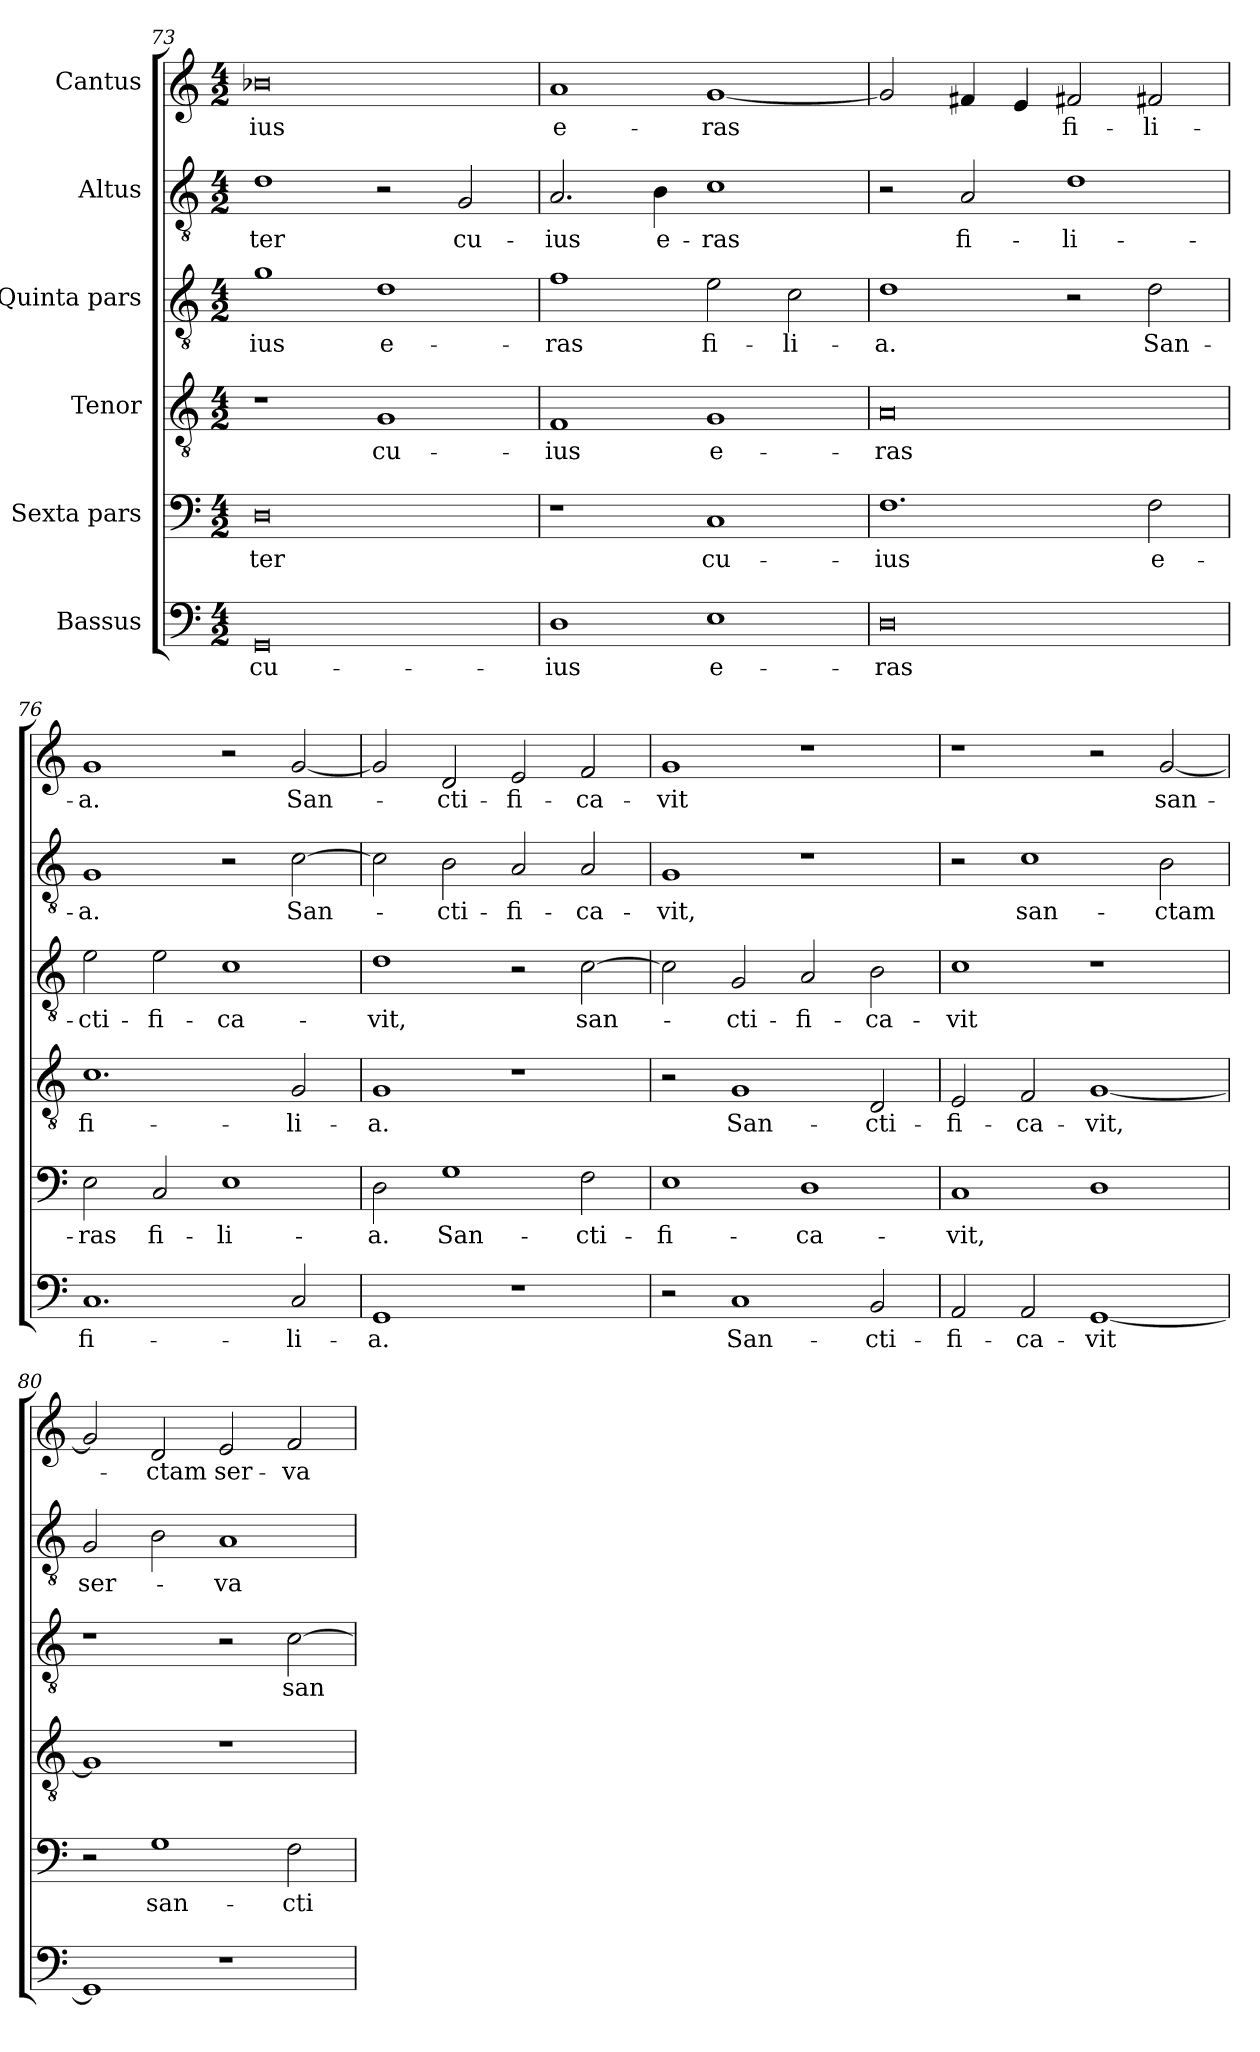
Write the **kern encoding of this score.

**kern	**text	**kern	**text	**kern	**text	**kern	**text	**kern	**text	**kern	**text
*part6	*part6	*part5	*part5	*part4	*part4	*part3	*part3	*part2	*part2	*part1	*part1
*staff6	*staff6	*staff5	*staff5	*staff4	*staff4	*staff3	*staff3	*staff2	*staff2	*staff1	*staff1
*I"Bassus	*	*I"Sexta pars	*	*I"Tenor	*	*I"Quinta pars	*	*I"Altus	*	*I"Cantus	*
*clefF4	*	*clefF4	*	*clefGv2	*	*clefGv2	*	*clefGv2	*	*clefG2	*
*k[]	*	*k[]	*	*k[]	*	*k[]	*	*k[]	*	*k[]	*
*M4/2	*	*M4/2	*	*M4/2	*	*M4/2	*	*M4/2	*	*M4/2	*
=73	=73	=73	=73	=73	=73	=73	=73	=73	=73	=73	=73
0GG/	cu-	0D\	-ter	1r	.	1g\	-ius	1d\	-ter	0b-X\	-ius
.	.	.	.	1G/	cu-	1d\	e-	2r	.	.	.
.	.	.	.	.	.	.	.	2G/	cu-	.	.
=74	=74	=74	=74	=74	=74	=74	=74	=74	=74	=74	=74
1D\	-ius	1r	.	1F/	-ius	1f\	-ras	2.A/	-ius	1a/	e-
.	.	.	.	.	.	.	.	4B\	e-	.	.
1E\	e-	1C/	cu-	1G/	e-	2e\	fi-	1c\	-ras	[1g/	-ras
.	.	.	.	.	.	2c\	-li-	.	.	.	.
=75	=75	=75	=75	=75	=75	=75	=75	=75	=75	=75	=75
0D\	-ras	1.F\	-ius	0A/	-ras	1d\	-a.	2r	.	2g/]	.
.	.	.	.	.	.	.	.	2A/	fi-	4f#X/	.
.	.	.	.	.	.	.	.	.	.	4e/	.
.	.	.	.	.	.	2r	.	1d\	-li-	2f#X/	fi-
.	.	2F\	e-	.	.	2d\	San-	.	.	2f#X/	-li-
=76	=76	=76	=76	=76	=76	=76	=76	=76	=76	=76	=76
1.C/	fi-	2E\	-ras	1.c\	fi-	2e\	-cti-	1G/	-a.	1g/	-a.
.	.	2C/	fi-	.	.	2e\	-fi-	.	.	.	.
.	.	1E\	-li-	.	.	1c\	-ca-	2r	.	2r	.
2C/	-li-	.	.	2G/	-li-	.	.	[2c\	San-	[2g/	San-
=77	=77	=77	=77	=77	=77	=77	=77	=77	=77	=77	=77
1GG/	-a.	2D\	-a.	1G/	-a.	1d\	-vit,	2c\]	.	2g/]	.
.	.	1G\	San-	.	.	.	.	2B\	-cti-	2d/	-cti-
1r	.	.	.	1r	.	2r	.	2A/	-fi-	2e/	-fi-
.	.	2F\	-cti-	.	.	[2c\	san-	2A/	-ca-	2f/	-ca-
=78	=78	=78	=78	=78	=78	=78	=78	=78	=78	=78	=78
2r	.	1E\	-fi-	2r	.	2c\]	.	1G/	-vit,	1g/	-vit
1C/	San-	.	.	1G/	San-	2G/	-cti-	.	.	.	.
.	.	1D\	-ca-	.	.	2A/	-fi-	1r	.	1r	.
2BB/	-cti-	.	.	2D/	-cti-	2B\	-ca-	.	.	.	.
=79	=79	=79	=79	=79	=79	=79	=79	=79	=79	=79	=79
2AA/	-fi-	1C/	-vit,	2E/	-fi-	1c\	-vit	2r	.	1r	.
2AA/	-ca-	.	.	2F/	-ca-	.	.	1c\	san-	.	.
[1GG/	-vit	1D\	.	[1G/	-vit,	1r	.	.	.	2r	.
.	.	.	.	.	.	.	.	2B\	-ctam	[2g/	san-
=80	=80	=80	=80	=80	=80	=80	=80	=80	=80	=80	=80
1GG/]	.	2r	.	1G/]	.	1r	.	2G/	ser-	2g/]	.
.	.	1G\	san-	.	.	.	.	2B\	.	2d/	-ctam
1r	.	.	.	1r	.	2r	.	1A/	-va-	2e/	ser-
.	.	2F\	-cti-	.	.	[2c\	san-	.	.	2f/	-va-
=	=	=	=	=	=	=	=	=	=	=	=
*-	*-	*-	*-	*-	*-	*-	*-	*-	*-	*-	*-
